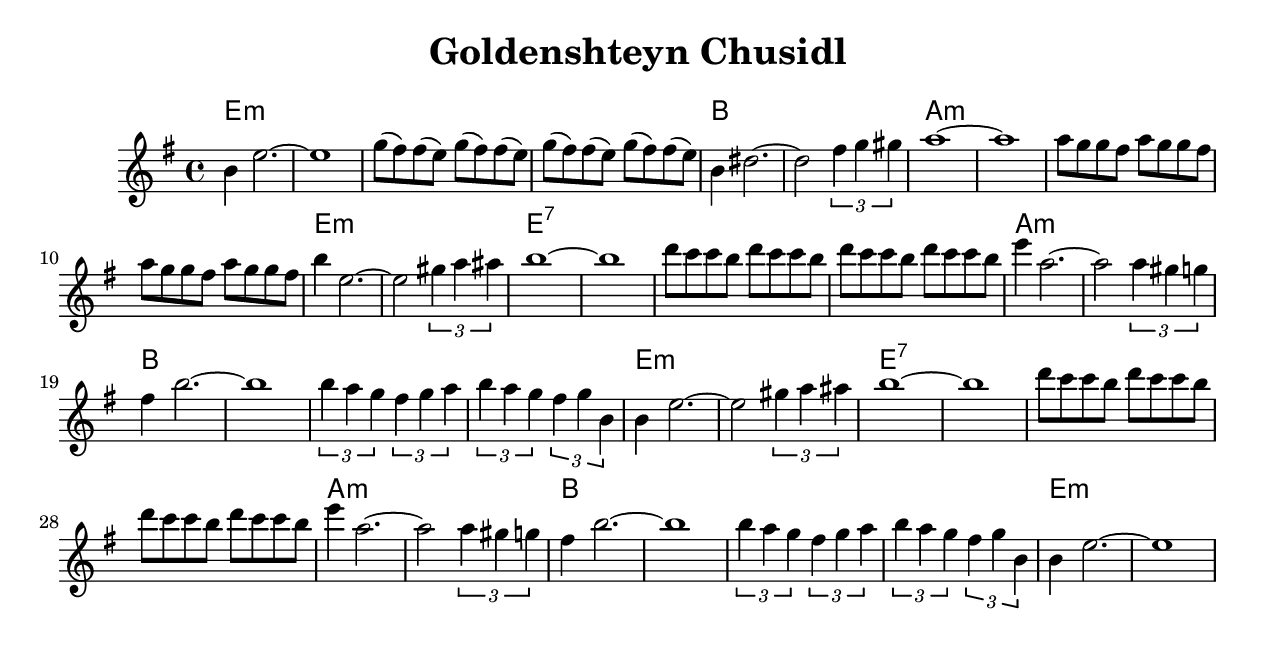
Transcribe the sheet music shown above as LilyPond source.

\version "2.18.0"
\include "english.ly"
\paper{
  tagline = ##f
  print-all-headers = ##t
  #(set-paper-size "letter")
}
date = #(strftime "%d-%m-%Y" (localtime (current-time)))

%\markup{ \italic{ " Updated " \date  }  }

%\markup{ Got something to say? }

%#################################### Melody ########################
melody = \relative c'' {
  \clef treble
  \key e \minor
  \time 4/4


  b4 e2.~
  e1
  g8(fs)fs(e) g8(fs)fs(e)
  g8(fs)fs(e) g8(fs)fs(e)|

  b4 ds2.~
  ds2 \tuplet 3/2{fs4 g gs}
  a1~
  a1|

  a8 g g fs a8 g g fs
  a8 g g fs a8 g g fs
  b4 e,2.~
  e2 \tuplet 3/2{ gs4 a as}

  b1~
  b1
  d8 c c b d c c b
  d8 c c b d c c b|

  e4 a,2.~
  a2 \tuplet 3/2{a4 gs g}
  fs4
  b2.~

  b1
  \tuplet 3/2 {b4 a g} \tuplet3/2{fs g a}
  \tuplet 3/2 {b4 a g} \tuplet 3/2 {fs g b,}
  b4 e2.~

  e2 \tuplet 3/2{gs4 a as}
  b1~
  b1
  d8 c c b d c c b

  d8 c c b d c c b|
  e4 a,2.~
  a2 \tuplet 3/2{a4 gs g}
  fs4 b2.~

  b1
  \tuplet 3/2 {b4 a g} \tuplet3/2{fs g a}
  \tuplet 3/2 {b4 a g} \tuplet 3/2 {fs g b,}
  b4 e2.~
  e1

}
%################################# Lyrics #####################
%\addlyrics{  }
%################################# Chords #######################
harmonies = \chordmode {
  e1:m
  s1*3
  b1
  s1
  a1:m
  s1*3
  e1:m
  s1
  e1:7
  s1*3
  a1:m
  s1
  b1
  s1*3
  e1:m
  s1
  e1:7
  s1*3
  a1:m
  s1
  b1
  s1*3
  e1:m
}

\score {
  <<
    \new ChordNames {
      \set chordChanges = ##t
      \harmonies
    }
    \new Staff
    \melody
  >>
  \header{
    title= "Goldenshteyn Chusidl"
    subtitle=""
    composer= ""
    instrument =""
    arranger= ""
  }
  \layout{indent = 1.0\cm}
  \midi {
    \tempo 4 = 120

    % \midi { }
  }
}
%{
% more verses:
\markup{}
\markup {
  \fill-line {
    \hspace #0.1 % distance from left margin
    \column {
      \line { "1."
        \column {
          ""
        }
      }
      \hspace #0.2 % vertical distance between verses
      \line { "2."
        \column {
         ""
        }
      }
    }
    \hspace #0.1  % horiz. distance between columns
    \column {
      \line { "3."
        \column {
          ""
        }
      }
      \hspace #0.2 % distance between verses
      \line { "4."
        \column {
         ""
        }
      }
    }
    \hspace #0.1 % distance to right margin
  }
}

%}
